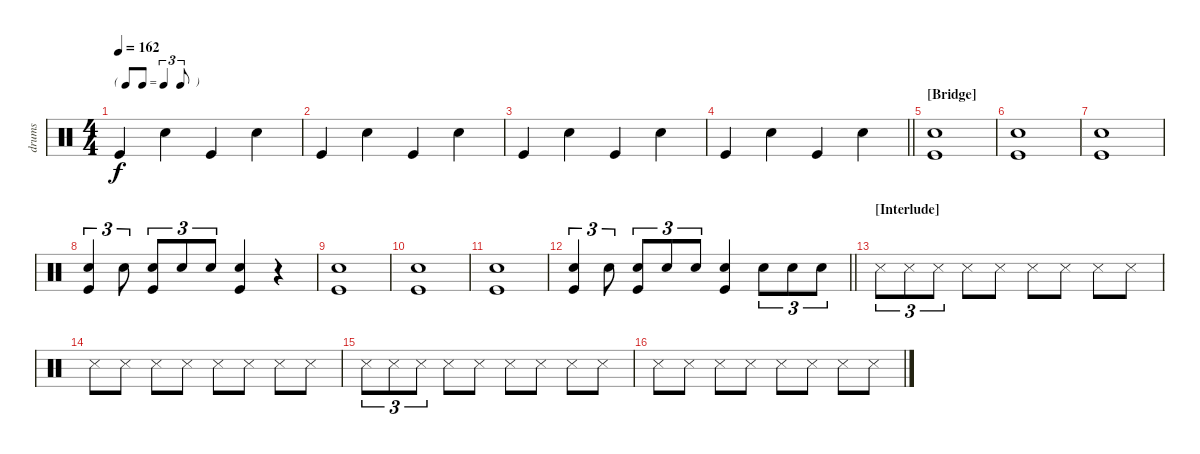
\track ("drums" "drums") {instrument percussion}
\staff {score}
\articulation defaults
\ts (4 4)
\tf triplet8th
\tempo 162
\clef neutral
\ks c "Kick (hit)".4{dy f} "Snare (hit) 2".4 "Kick (hit)".4 "Snare (hit) 2".4
|
"Kick (hit)".4 "Snare (hit) 2".4 "Kick (hit)".4 "Snare (hit) 2".4 |
"Kick (hit)".4 "Snare (hit) 2".4 "Kick (hit)".4 "Snare (hit) 2".4 |
\barLineRight lightlight "Kick (hit)".4 "Snare (hit) 2".4 "Kick (hit)".4 "Snare (hit) 2".4
|
\section ("" "[Bridge]")
("Snare (hit) 2" "Kick (hit)").1 |
("Snare (hit) 2" "Kick (hit)").1 |
("Snare (hit) 2" "Kick (hit)").1 |
("Kick (hit)" "Snare (hit) 2").4{tu (3 2)} "Snare (hit) 2".8{tu (3 2)} ("Kick (hit)" "Snare (hit) 2").8{tu (3 2)} "Snare (hit) 2".8{tu (3 2)} "Snare (hit) 2".8{tu (3 2)} ("Kick (hit)" "Snare (hit) 2").4 r.4 |
("Snare (hit) 2" "Kick (hit)").1 |
("Snare (hit) 2" "Kick (hit)").1 |
("Snare (hit) 2" "Kick (hit)").1 |
\barLineRight lightlight
("Kick (hit)" "Snare (hit) 2").4{tu (3 2)} "Snare (hit) 2".8{tu (3 2)} ("Kick (hit)" "Snare (hit) 2").8{tu (3 2)} "Snare (hit) 2".8{tu (3 2)} "Snare (hit) 2".8{tu (3 2)} ("Kick (hit)" "Snare (hit) 2").4 "Snare (hit) 2".8{tu (3 2)} "Snare (hit) 2".8{tu (3 2)} "Snare (hit) 2".8{tu (3 2)} |
\section ("" "[Interlude]")
"Snare (side stick) 3".8{tu (3 2)} "Snare (side stick) 3".8{tu (3 2)} "Snare (side stick) 3".8{tu (3 2)} "Snare (side stick) 3".8 "Snare (side stick) 3".8 "Snare (side stick) 3".8 "Snare (side stick) 3".8 "Snare (side stick) 3".8 "Snare (side stick) 3".8 |
"Snare (side stick) 3".8 "Snare (side stick) 3".8 "Snare (side stick) 3".8 "Snare (side stick) 3".8 "Snare (side stick) 3".8 "Snare (side stick) 3".8 "Snare (side stick) 3".8 "Snare (side stick) 3".8 |
"Snare (side stick) 3".8{tu (3 2)} "Snare (side stick) 3".8{tu (3 2)} "Snare (side stick) 3".8{tu (3 2)} "Snare (side stick) 3".8 "Snare (side stick) 3".8 "Snare (side stick) 3".8 "Snare (side stick) 3".8 "Snare (side stick) 3".8 "Snare (side stick) 3".8 |
"Snare (side stick) 3".8 "Snare (side stick) 3".8 "Snare (side stick) 3".8 "Snare (side stick) 3".8 "Snare (side stick) 3".8 "Snare (side stick) 3".8 "Snare (side stick) 3".8 "Snare (side stick) 3".8
